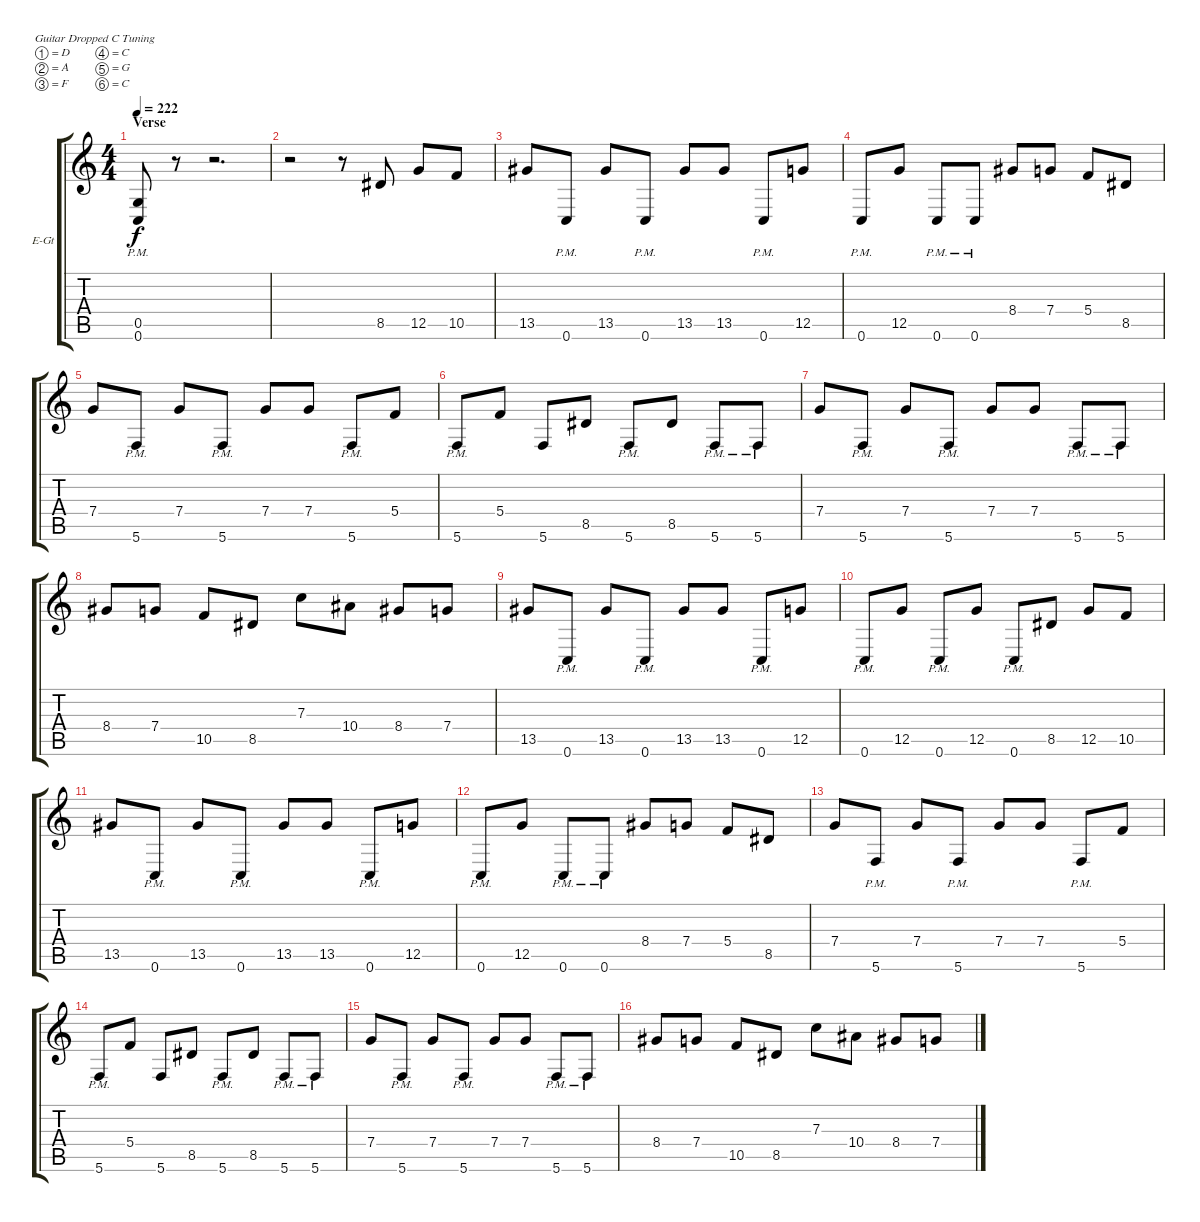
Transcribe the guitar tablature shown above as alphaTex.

\defaultSystemsLayout 4
\bracketExtendMode groupsimilarinstruments
\firstSystemTrackNameOrientation horizontal
\otherSystemsTrackNameOrientation horizontal
\track ("Electric Guitar" "E-Gt") {mute instrument distortionguitar}
\staff {score tabs}
\tuning (D4 A3 F3 C3 G2 C2)
\ts (4 4)
\section ("" "Verse")
\tempo 222
\clef g2
\ks c
(0.6{pm} 0.5{pm}).8{dy f} r.8 r.2{d} |
r.2 r.8 8.5.8 12.5.8 10.5.8 |
13.5.8 0.6{pm}.8 13.5.8 0.6{pm}.8 13.5.8 13.5.8 0.6{pm}.8 12.5.8 |
0.6{pm}.8 12.5.8 0.6{pm}.8 0.6{pm}.8 8.4.8 7.4.8 5.4.8 8.5.8 |
7.4.8 5.6{pm}.8 7.4.8 5.6{pm}.8 7.4.8 7.4.8 5.6{pm}.8 5.4.8 |
5.6{pm}.8 5.4.8 5.6.8 8.5.8 5.6{pm}.8 8.5.8 5.6{pm}.8 5.6{pm}.8 |
7.4.8 5.6{pm}.8 7.4.8 5.6{pm}.8 7.4.8 7.4.8 5.6{pm}.8 5.6{pm}.8 |
8.4.8 7.4.8 10.5.8 8.5.8 7.3.8 10.4.8 8.4.8 7.4.8 |
13.5.8 0.6{pm}.8 13.5.8 0.6{pm}.8 13.5.8 13.5.8 0.6{pm}.8 12.5.8 |
0.6{pm}.8 12.5.8 0.6{pm}.8 12.5.8 0.6{pm}.8 8.5.8 12.5.8 10.5.8 |
13.5.8 0.6{pm}.8 13.5.8 0.6{pm}.8 13.5.8 13.5.8 0.6{pm}.8 12.5.8 |
0.6{pm}.8 12.5.8 0.6{pm}.8 0.6{pm}.8 8.4.8 7.4.8 5.4.8 8.5.8 |
7.4.8 5.6{pm}.8 7.4.8 5.6{pm}.8 7.4.8 7.4.8 5.6{pm}.8 5.4.8 |
5.6{pm}.8 5.4.8 5.6.8 8.5.8 5.6{pm}.8 8.5.8 5.6{pm}.8 5.6{pm}.8 |
7.4.8 5.6{pm}.8 7.4.8 5.6{pm}.8 7.4.8 7.4.8 5.6{pm}.8 5.6{pm}.8 |
8.4.8 7.4.8 10.5.8 8.5.8 7.3.8 10.4.8 8.4.8 7.4.8
